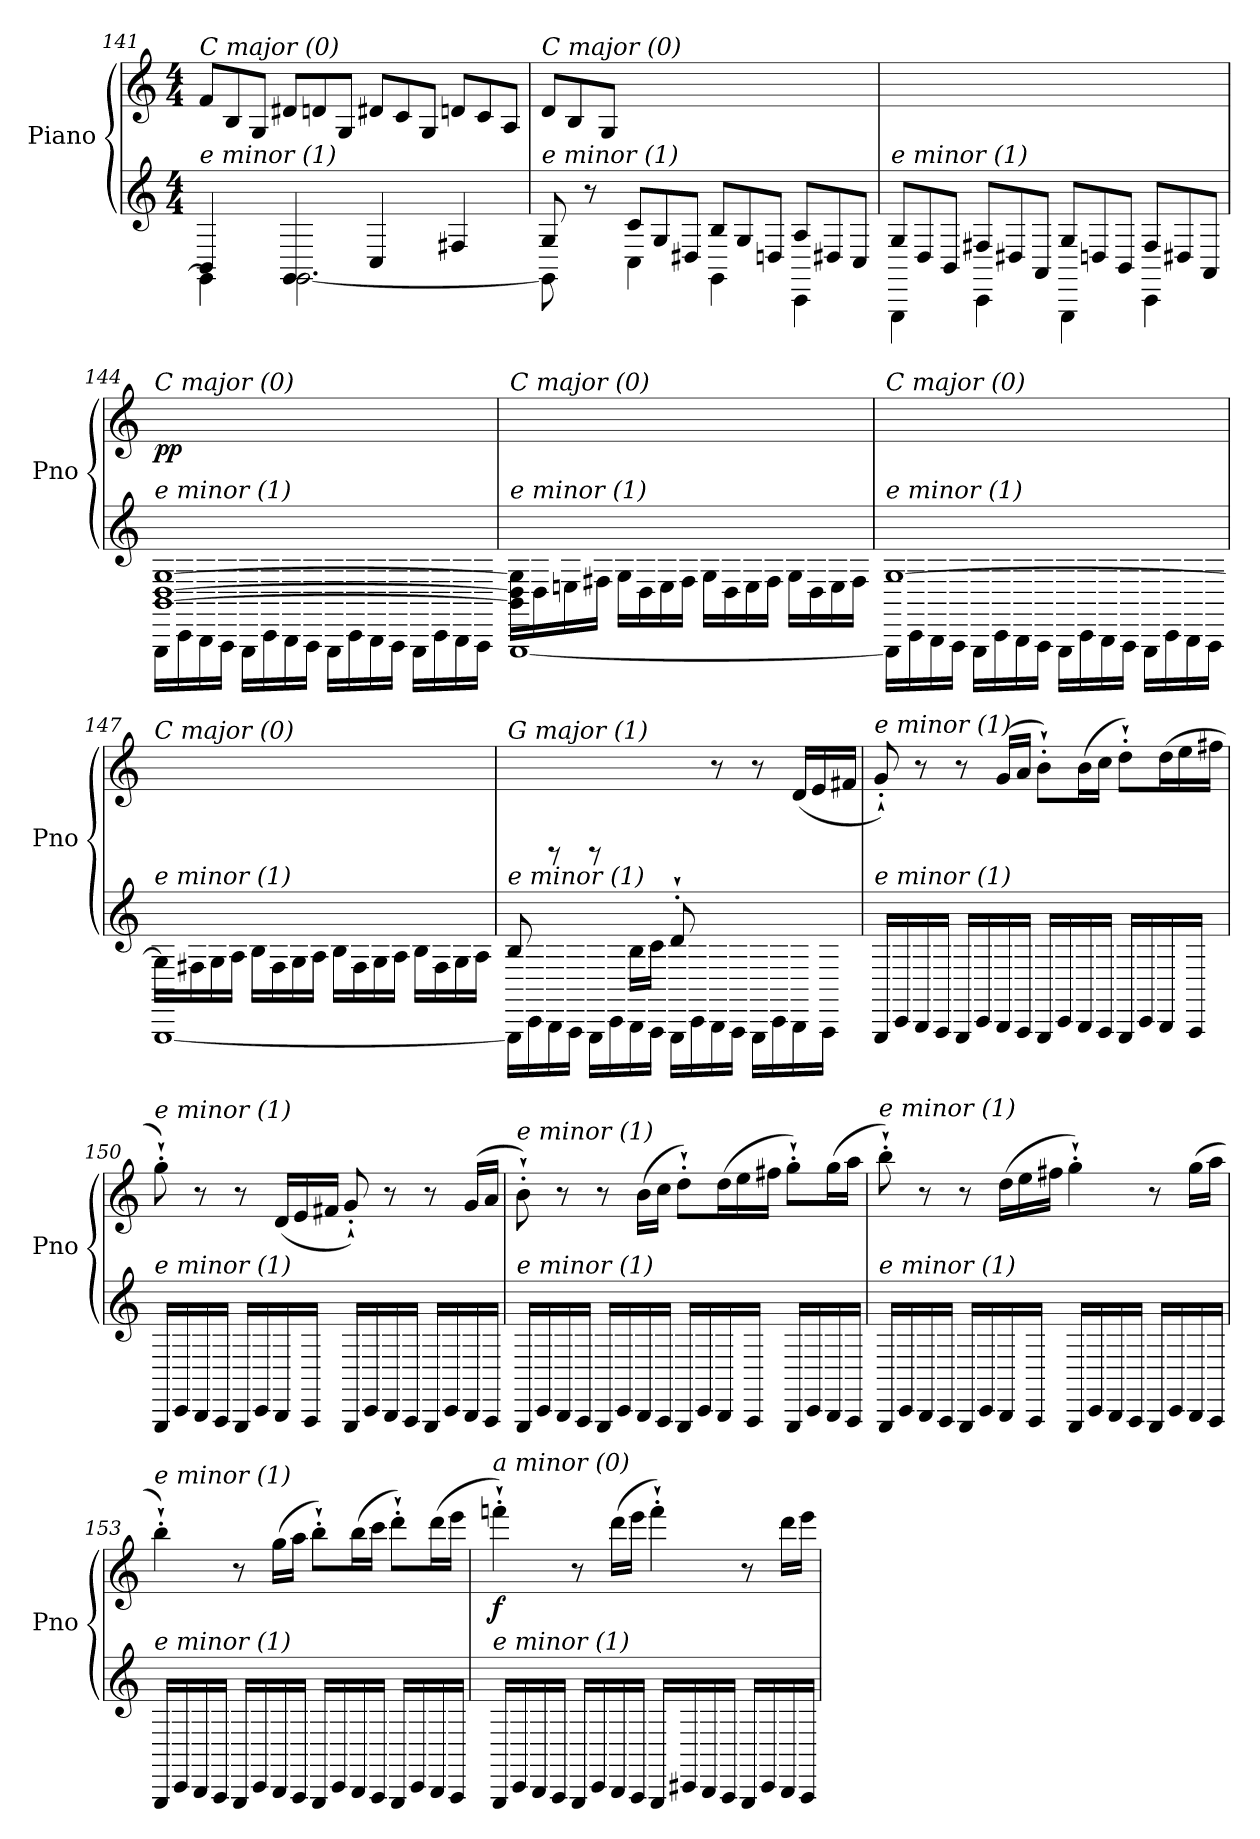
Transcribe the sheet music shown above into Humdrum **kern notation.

**kern	**kern	**dynam
*part1	*part1	*part1
*staff2	*staff1	*staff1/2
*I"Piano	*	*
*I'Pno	*	*
!!LO:LB:g=z
*clefG2	*clefG2	*
*k[]	*k[]	*
*M4/4	*M4/4	*
=141	=141	=141
*^	*	*
*	*	*Xtuplet	*
!	!	!LO:TX:i:t=C major (0)	!
!LO:TX:i:t=e minor (1)	!	!	!
4BB/	4GG\]	12f/L	.
.	.	12B/	.
.	.	12G/J	.
4GG/	[2.GG\	12d#Xi/L	.
.	.	12d/	.
.	.	12G/J	.
4C/	.	12d#Xi/L	.
.	.	12c/	.
.	.	12G/J	.
4F#X/	.	12d/L	.
.	.	12c/	.
.	.	12A/J	.
=142	=142	=142	=142
*	*^	*^	*
*	*	*	*	*^	*
!	!	!	!LO:TX:i:t=C major (0)	!	!	!
!LO:TX:i:t=e minor (1)	!	!	!	!	!	!
4ryy	8G/	8GG\]	12d/L	8ryy	3ryy	.
.	.	.	12B/	.	.	.
.	8r	2..ryy	.	2..ryy	.	.
.	.	.	12G/J	.	.	.
*Xtuplet	*	*	*	*	*	*
12c/L	4C\	.	2.ryy	.	.	.
!	!	!	!	!	!	!LO:DY:b
12G/	.	.	.	.	3%2ryy	other-dynamics
12D#Xi/J	.	.	.	.	.	.
12B/L	4GG\	.	.	.	.	.
12G/	.	.	.	.	.	.
12D/J	.	.	.	.	.	.
12A/L	4CC\	.	.	.	.	.
12D#Xi/	.	.	.	.	.	.
12C/J	.	.	.	.	.	.
*	*v	*v	*	*	*	*
=143	=143	=143	=143	=143	=143
!	!	!LO:TX:i:t=C major (0)	!	!	!
!LO:TX:i:t=e minor (1)	!	!	!	!	!
*	*	*v	*v	*v	*
12G/L	4GGG\	1ryy	.
12D/	.	.	.
12BB/J	.	.	.
12F#X/L	4CC\	.	.
12D#Xi/	.	.	.
12AA/J	.	.	.
12G/L	4GGG\	.	.
12D/	.	.	.
12BB/J	.	.	.
12F#/L	4CC\	.	.
12D#Xi/	.	.	.
12AA/J	.	.	.
!!LO:LB:g=z
=144	=144	=144	=144
!	!	!LO:TX:i:t=C major (0)	!
!LO:TX:i:t=e minor (1)	!	!	!
!	!	!	!LO:DY:b
[1BB [1D [1G	16GGG\LL	1ryy	pp
.	16CC\	.	.
.	16BBB\	.	.
.	16AAA\JJ	.	.
.	16GGG\LL	.	.
.	16CC\	.	.
.	16BBB\	.	.
.	16AAA\JJ	.	.
.	16GGG\LL	.	.
.	16CC\	.	.
.	16BBB\	.	.
.	16AAA\JJ	.	.
.	16GGG\LL	.	.
.	16CC\	.	.
.	16BBB\	.	.
.	16AAA\JJ	.	.
=145	=145	=145	=145
!	!	!LO:TX:i:t=C major (0)	!
!LO:TX:i:t=e minor (1)	!	!	!
16BB\] 16D\] 16G\]LL	[1GGG	1ryy	.
16D\	.	.	.
16En\	.	.	.
16F#X\JJ	.	.	.
16G\LL	.	.	.
16D\	.	.	.
16E\	.	.	.
16F#\JJ	.	.	.
16G\LL	.	.	.
16D\	.	.	.
16E\	.	.	.
16F#\JJ	.	.	.
16G\LL	.	.	.
16D\	.	.	.
16E\	.	.	.
16F#\JJ	.	.	.
!!LO:PB:g=z
=146	=146	=146	=146
!	!	!LO:TX:i:t=C major (0)	!
!LO:TX:i:t=e minor (1)	!	!	!
[1G	16GGG\LL]	1ryy	.
.	16CC\	.	.
.	16BBB\	.	.
.	16AAA\JJ	.	.
.	16GGG\LL	.	.
.	16CC\	.	.
.	16BBB\	.	.
.	16AAA\JJ	.	.
.	16GGG\LL	.	.
.	16CC\	.	.
.	16BBB\	.	.
.	16AAA\JJ	.	.
.	16GGG\LL	.	.
.	16CC\	.	.
.	16BBB\	.	.
.	16AAA\JJ	.	.
=147	=147	=147	=147
!	!	!LO:TX:i:t=C major (0)	!
!LO:TX:i:t=e minor (1)	!	!	!
16G\LL]	[1GGG	1ryy	.
16F#X\	.	.	.
16G\	.	.	.
16A\JJ	.	.	.
16B\LL	.	.	.
16F#\	.	.	.
16G\	.	.	.
16A\JJ	.	.	.
16B\LL	.	.	.
16F#\	.	.	.
16G\	.	.	.
16A\JJ	.	.	.
16B\LL	.	.	.
16F#\	.	.	.
16G\	.	.	.
16A\JJ	.	.	.
!!LO:LB:g=z
=148	=148	=148	=148
!	!	!LO:TX:i:t=G major (1)	!
!LO:TX:i:t=e minor (1)	!	!	!
!	!	!	!LO:DY:b
8B/	16GGG\LL]	8ryy	other-dynamics
.	16CC\	.	.
4ryy	16BBB\	8rGG	.
.	16AAA\JJ	.	.
.	16GGG\LL	8rGG	.
.	16CC\	.	.
16B\LL	16BBB\	4ryy	.
16c\JJ	16AAA\JJ	.	.
8d`'/	16GGG\LL	.	.
.	16CC\	.	.
4.ryy	16BBB\	8r	.
.	16AAA\JJ	.	.
.	16GGG\LL	8r	.
.	16CC\	.	.
.	16BBB\	(24d/LL	.
.	.	24e/	.
.	16AAA\JJ	.	.
.	.	24f#X/JJ	.
*v	*v	*	*
=149	=149	=149
!	!LO:TX:i:t=e minor (1)	!
!LO:TX:i:t=e minor (1)	!	!
16GGG/LL	8g`'/)	.
16CC/	.	.
16BBB/	8r	.
16AAA/JJ	.	.
16GGG/LL	8r	.
16CC/	.	.
16BBB/	(16g/LL	.
16AAA/JJ	16a/JJ	.
16GGG/LL	8b`'\L)	.
16CC/	.	.
16BBB/	(16b\L	.
16AAA/JJ	16cc\JJ	.
16GGG/LL	8dd`'\L)	.
16CC/	.	.
16BBB/	(24dd\L	.
.	24ee\	.
16AAA/JJ	.	.
.	24ff#X\JJ	.
!!LO:LB:g=z
=150	=150	=150
!	!LO:TX:i:t=e minor (1)	!
!LO:TX:i:t=e minor (1)	!	!
!	!	!LO:DY:b
16GGG/LL	8gg`'\)	other-dynamics
16CC/	.	.
16BBB/	8r	.
16AAA/JJ	.	.
16GGG/LL	8r	.
16CC/	.	.
16BBB/	(24d/LL	.
.	24e/	.
16AAA/JJ	.	.
.	24f#X/JJ	.
16GGG/LL	8g`'/)	.
16CC/	.	.
16BBB/	8r	.
16AAA/JJ	.	.
16GGG/LL	8r	.
16CC/	.	.
16BBB/	(16g/LL	.
16AAA/JJ	16a/JJ	.
=151	=151	=151
!	!LO:TX:i:t=e minor (1)	!
!LO:TX:i:t=e minor (1)	!	!
16GGG/LL	8b`'\)	.
16CC/	.	.
16BBB/	8r	.
16AAA/JJ	.	.
16GGG/LL	8r	.
16CC/	.	.
16BBB/	(16b\LL	.
16AAA/JJ	16cc\JJ	.
16GGG/LL	8dd`'\L)	.
16CC/	.	.
16BBB/	(24dd\L	.
.	24ee\	.
16AAA/JJ	.	.
.	24ff#X\JJ	.
16GGG/LL	8gg`'\L)	.
16CC/	.	.
16BBB/	(16gg\L	.
16AAA/JJ	16aa\JJ	.
!!LO:LB:g=z
=152	=152	=152
!	!LO:TX:i:t=e minor (1)	!
!LO:TX:i:t=e minor (1)	!	!
16GGG/LL	8bb`'\)	.
16CC/	.	.
16BBB/	8r	.
16AAA/JJ	.	.
16GGG/LL	8r	.
16CC/	.	.
16BBB/	(24dd\LL	.
.	24ee\	.
16AAA/JJ	.	.
.	24ff#X\JJ	.
16GGG/LL	4gg`'\)	.
16CC/	.	.
16BBB/	.	.
16AAA/JJ	.	.
16GGG/LL	8r	.
16CC/	.	.
16BBB/	(16gg\LL	.
16AAA/JJ	16aa\JJ	.
=153	=153	=153
!	!LO:TX:i:t=e minor (1)	!
!LO:TX:i:t=e minor (1)	!	!
!	!	!LO:DY:b
16GGG/LL	4bb`'\)	other-dynamics
16CC/	.	.
16BBB/	.	.
16AAA/JJ	.	.
16GGG/LL	8r	.
16CC/	.	.
16BBB/	(16gg\LL	.
16AAA/JJ	16aa\JJ	.
16GGG/LL	8bb`'\L)	.
16CC/	.	.
16BBB/	(16bb\L	.
16AAA/JJ	16ccc\JJ	.
16GGG/LL	8ddd`'\L)	.
16CC/	.	.
16BBB/	(16ddd\L	.
16AAA/JJ	16eee\JJ	.
!!LO:LB:g=z
=154	=154	=154
!	!LO:TX:i:t=a minor (0)	!
!LO:TX:i:t=e minor (1)	!	!
!	!	!LO:DY:b
16GGG/LL	4fffn`'\)	f
16CC/	.	.
16BBB/	.	.
16AAA/JJ	.	.
16GGG/LL	8r	.
16CC/	.	.
16BBB/	(16ddd\LL	.
16AAA/JJ	16eee\JJ	.
16GGG/LL	4fff`'\)	.
16CC#X/	.	.
16BBB/	.	.
16AAA/JJ	.	.
16GGG/LL	8r	.
16CC#/	.	.
16BBB/	16ddd\LL	.
16AAA/JJ	16eee\JJ	.
=	=	=
*-	*-	*-
